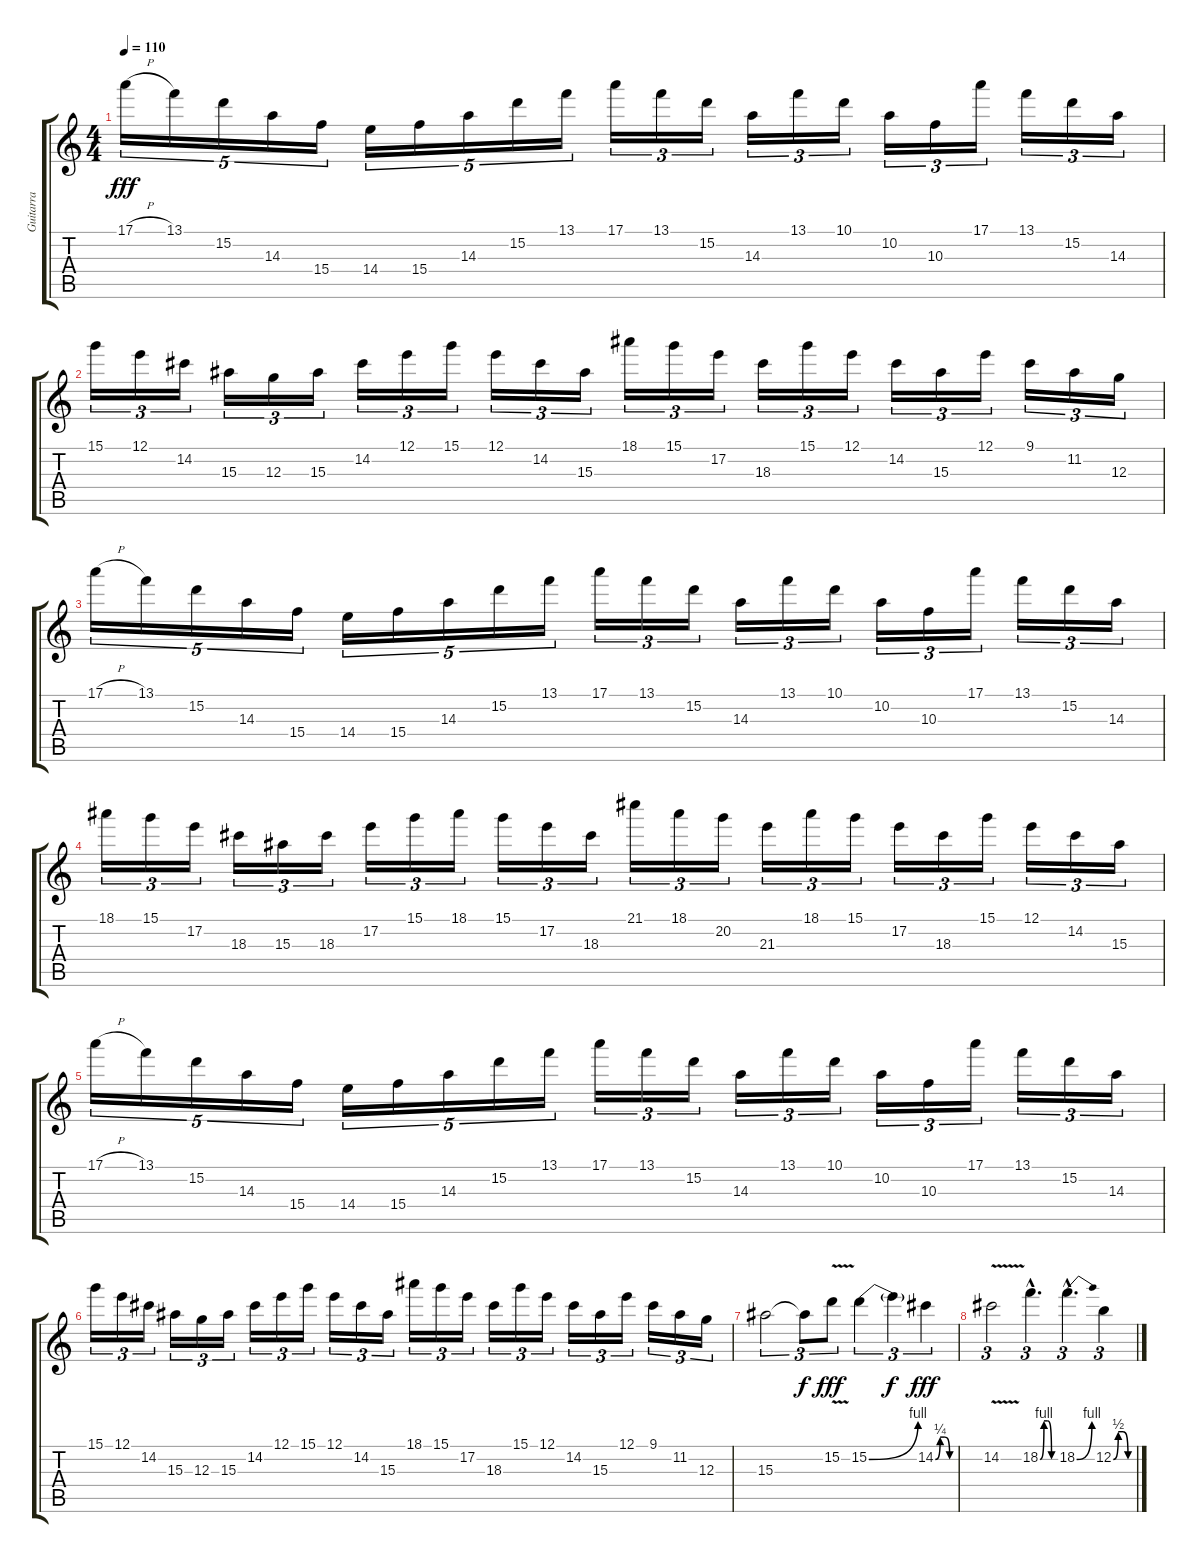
\track ("Guitarra" "Guitarra") {instrument overdrivenguitar}
\staff {score tabs}
\tuning (E4 B3 G3 D3 A2 E2) {hide}
\ts (4 4)
\tempo 110
\clef g2
\ks c
17.1{h}.16{tu (5 4) dy fff} 13.1.16{tu (5 4)} 15.2.16{tu (5 4)} 14.3.16{tu (5 4)} 15.4.16{tu (5 4)} 14.4.16{tu (5 4)} 15.4.16{tu (5 4)} 14.3.16{tu (5 4)} 15.2.16{tu (5 4)} 13.1.16{tu (5 4)} 17.1.16{tu (3 2)} 13.1.16{tu (3 2)} 15.2.16{tu (3 2)} 14.3.16{tu (3 2)} 13.1.16{tu (3 2)} 10.1.16{tu (3 2)} 10.2.16{tu (3 2)} 10.3.16{tu (3 2)} 17.1.16{tu (3 2)} 13.1.16{tu (3 2)} 15.2.16{tu (3 2)} 14.3.16{tu (3 2)} |
15.1.16{tu (3 2)} 12.1.16{tu (3 2)} 14.2.16{tu (3 2)} 15.3.16{tu (3 2)} 12.3.16{tu (3 2)} 15.3.16{tu (3 2)} 14.2.16{tu (3 2)} 12.1.16{tu (3 2)} 15.1.16{tu (3 2)} 12.1.16{tu (3 2)} 14.2.16{tu (3 2)} 15.3.16{tu (3 2)} 18.1.16{tu (3 2)} 15.1.16{tu (3 2)} 17.2.16{tu (3 2)} 18.3.16{tu (3 2)} 15.1.16{tu (3 2)} 12.1.16{tu (3 2)} 14.2.16{tu (3 2)} 15.3.16{tu (3 2)} 12.1.16{tu (3 2)} 9.1.16{tu (3 2)} 11.2.16{tu (3 2)} 12.3.16{tu (3 2)} |
17.1{h}.16{tu (5 4)} 13.1.16{tu (5 4)} 15.2.16{tu (5 4)} 14.3.16{tu (5 4)} 15.4.16{tu (5 4)} 14.4.16{tu (5 4)} 15.4.16{tu (5 4)} 14.3.16{tu (5 4)} 15.2.16{tu (5 4)} 13.1.16{tu (5 4)} 17.1.16{tu (3 2)} 13.1.16{tu (3 2)} 15.2.16{tu (3 2)} 14.3.16{tu (3 2)} 13.1.16{tu (3 2)} 10.1.16{tu (3 2)} 10.2.16{tu (3 2)} 10.3.16{tu (3 2)} 17.1.16{tu (3 2)} 13.1.16{tu (3 2)} 15.2.16{tu (3 2)} 14.3.16{tu (3 2)} |
18.1.16{tu (3 2)} 15.1.16{tu (3 2)} 17.2.16{tu (3 2)} 18.3.16{tu (3 2)} 15.3.16{tu (3 2)} 18.3.16{tu (3 2)} 17.2.16{tu (3 2)} 15.1.16{tu (3 2)} 18.1.16{tu (3 2)} 15.1.16{tu (3 2)} 17.2.16{tu (3 2)} 18.3.16{tu (3 2)} 21.1.16{tu (3 2)} 18.1.16{tu (3 2)} 20.2.16{tu (3 2)} 21.3.16{tu (3 2)} 18.1.16{tu (3 2)} 15.1.16{tu (3 2)} 17.2.16{tu (3 2)} 18.3.16{tu (3 2)} 15.1.16{tu (3 2)} 12.1.16{tu (3 2)} 14.2.16{tu (3 2)} 15.3.16{tu (3 2)} |
17.1{h}.16{tu (5 4)} 13.1.16{tu (5 4)} 15.2.16{tu (5 4)} 14.3.16{tu (5 4)} 15.4.16{tu (5 4)} 14.4.16{tu (5 4)} 15.4.16{tu (5 4)} 14.3.16{tu (5 4)} 15.2.16{tu (5 4)} 13.1.16{tu (5 4)} 17.1.16{tu (3 2)} 13.1.16{tu (3 2)} 15.2.16{tu (3 2)} 14.3.16{tu (3 2)} 13.1.16{tu (3 2)} 10.1.16{tu (3 2)} 10.2.16{tu (3 2)} 10.3.16{tu (3 2)} 17.1.16{tu (3 2)} 13.1.16{tu (3 2)} 15.2.16{tu (3 2)} 14.3.16{tu (3 2)} |
15.1.16{tu (3 2)} 12.1.16{tu (3 2)} 14.2.16{tu (3 2)} 15.3.16{tu (3 2)} 12.3.16{tu (3 2)} 15.3.16{tu (3 2)} 14.2.16{tu (3 2)} 12.1.16{tu (3 2)} 15.1.16{tu (3 2)} 12.1.16{tu (3 2)} 14.2.16{tu (3 2)} 15.3.16{tu (3 2)} 18.1.16{tu (3 2)} 15.1.16{tu (3 2)} 17.2.16{tu (3 2)} 18.3.16{tu (3 2)} 15.1.16{tu (3 2)} 12.1.16{tu (3 2)} 14.2.16{tu (3 2)} 15.3.16{tu (3 2)} 12.1.16{tu (3 2)} 9.1.16{tu (3 2)} 11.2.16{tu (3 2)} 12.3.16{tu (3 2)} |
15.3.2{tu (3 2)} 15.3{t}.8{tu (3 2) dy f} 15.2{v}.8{tu (3 2) dy fff} 15.2{be (bend 0 0 60 4)}.4{tu (3 2)} 15.2{t}.4{tu (3 2) dy f} 14.2{be (custom 0 0 15 1 30 1 45 0 60 0)}.4{tu (3 2) dy fff} |
14.2{v}.2{tu (3 2)} 18.2{be (custom 0 0 15 4 30 4 45 0 60 0) hac}.4{d tu (3 2)} 18.2{be (bend 0 0 60 4) hac}.4{d tu (3 2)} 12.2{be (custom 0 0 15 2 30 2 45 0 60 0)}.4{tu (3 2)}
